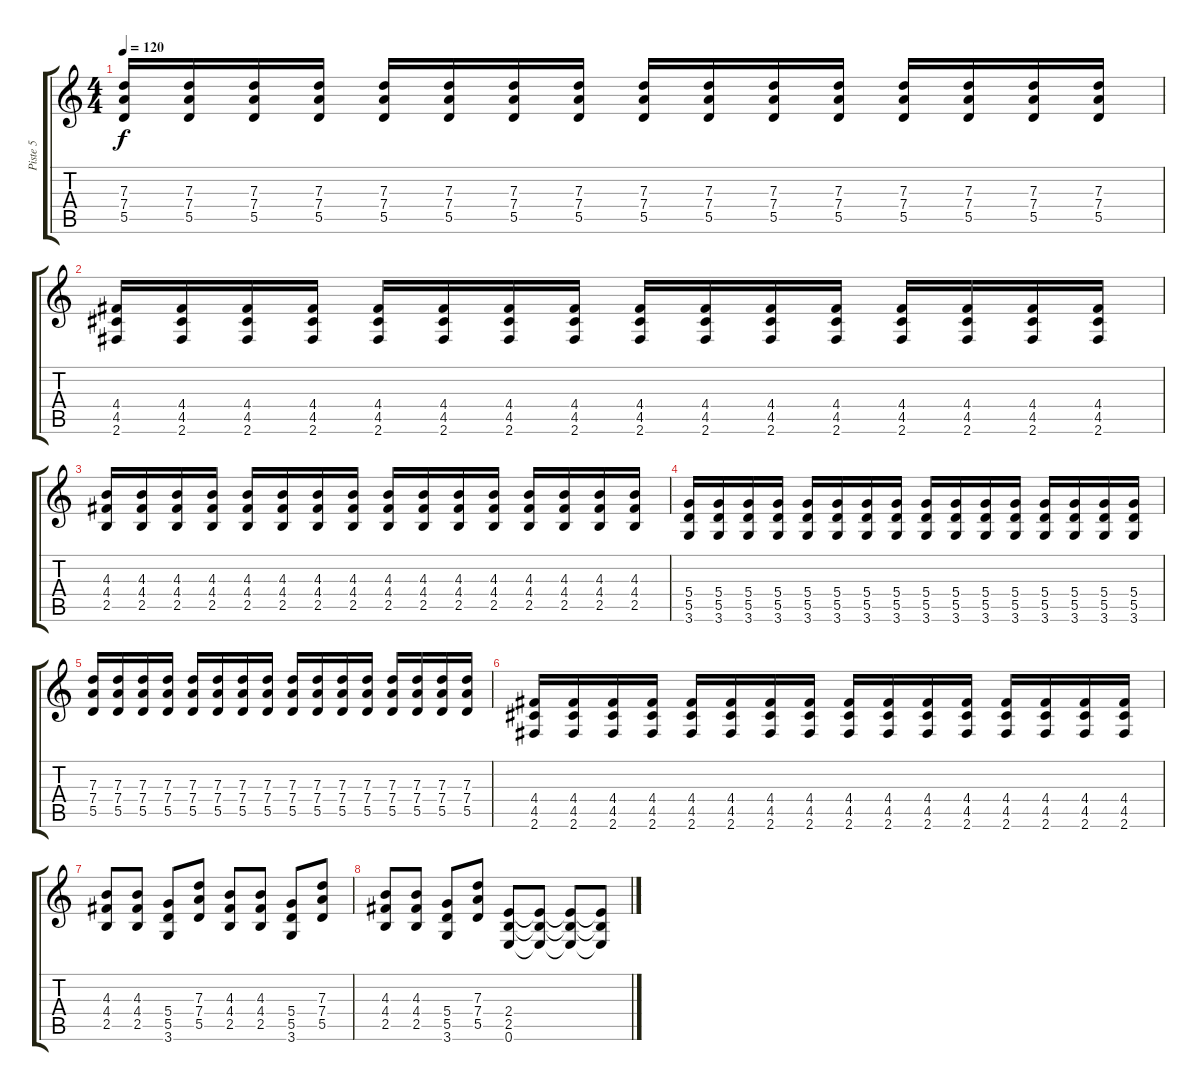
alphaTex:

\track ("Piste 5" "Piste 5") {instrument distortionguitar}
\staff {score tabs}
\tuning (E4 B3 G3 D3 A2 E2) {hide}
\ts (4 4)
\tempo 120
\clef g2
\ks c
(7.3 7.4 5.5).16{dy f} (7.3 7.4 5.5).16 (7.3 7.4 5.5).16 (7.3 7.4 5.5).16 (7.3 7.4 5.5).16 (7.3 7.4 5.5).16 (7.3 7.4 5.5).16 (7.3 7.4 5.5).16 (7.3 7.4 5.5).16 (7.3 7.4 5.5).16 (7.3 7.4 5.5).16 (7.3 7.4 5.5).16 (7.3 7.4 5.5).16 (7.3 7.4 5.5).16 (7.3 7.4 5.5).16 (7.3 7.4 5.5).16 |
(4.4 4.5 2.6).16 (4.4 4.5 2.6).16 (4.4 4.5 2.6).16 (4.4 4.5 2.6).16 (4.4 4.5 2.6).16 (4.4 4.5 2.6).16 (4.4 4.5 2.6).16 (4.4 4.5 2.6).16 (4.4 4.5 2.6).16 (4.4 4.5 2.6).16 (4.4 4.5 2.6).16 (4.4 4.5 2.6).16 (4.4 4.5 2.6).16 (4.4 4.5 2.6).16 (4.4 4.5 2.6).16 (4.4 4.5 2.6).16 |
(4.3 4.4 2.5).16 (4.3 4.4 2.5).16 (4.3 4.4 2.5).16 (4.3 4.4 2.5).16 (4.3 4.4 2.5).16 (4.3 4.4 2.5).16 (4.3 4.4 2.5).16 (4.3 4.4 2.5).16 (4.3 4.4 2.5).16 (4.3 4.4 2.5).16 (4.3 4.4 2.5).16 (4.3 4.4 2.5).16 (4.3 4.4 2.5).16 (4.3 4.4 2.5).16 (4.3 4.4 2.5).16 (4.3 4.4 2.5).16 |
(5.4 5.5 3.6).16 (5.4 5.5 3.6).16 (5.4 5.5 3.6).16 (5.4 5.5 3.6).16 (5.4 5.5 3.6).16 (5.4 5.5 3.6).16 (5.4 5.5 3.6).16 (5.4 5.5 3.6).16 (5.4 5.5 3.6).16 (5.4 5.5 3.6).16 (5.4 5.5 3.6).16 (5.4 5.5 3.6).16 (5.4 5.5 3.6).16 (5.4 5.5 3.6).16 (5.4 5.5 3.6).16 (5.4 5.5 3.6).16 |
(7.3 7.4 5.5).16 (7.3 7.4 5.5).16 (7.3 7.4 5.5).16 (7.3 7.4 5.5).16 (7.3 7.4 5.5).16 (7.3 7.4 5.5).16 (7.3 7.4 5.5).16 (7.3 7.4 5.5).16 (7.3 7.4 5.5).16 (7.3 7.4 5.5).16 (7.3 7.4 5.5).16 (7.3 7.4 5.5).16 (7.3 7.4 5.5).16 (7.3 7.4 5.5).16 (7.3 7.4 5.5).16 (7.3 7.4 5.5).16 |
(4.4 4.5 2.6).16 (4.4 4.5 2.6).16 (4.4 4.5 2.6).16 (4.4 4.5 2.6).16 (4.4 4.5 2.6).16 (4.4 4.5 2.6).16 (4.4 4.5 2.6).16 (4.4 4.5 2.6).16 (4.4 4.5 2.6).16 (4.4 4.5 2.6).16 (4.4 4.5 2.6).16 (4.4 4.5 2.6).16 (4.4 4.5 2.6).16 (4.4 4.5 2.6).16 (4.4 4.5 2.6).16 (4.4 4.5 2.6).16 |
(4.3 4.4 2.5).8 (4.3 4.4 2.5).8 (5.4 5.5 3.6).8 (7.3 7.4 5.5).8 (4.3 4.4 2.5).8 (4.3 4.4 2.5).8 (5.4 5.5 3.6).8 (7.3 7.4 5.5).8 |
(4.3 4.4 2.5).8 (4.3 4.4 2.5).8 (5.4 5.5 3.6).8 (7.3 7.4 5.5).8 (2.4 2.5 0.6).8 (2.4{t} 2.5{t} 0.6{t}).8 (2.4{t} 2.5{t} 0.6{t}).8 (2.4{t} 2.5{t} 0.6{t}).8
